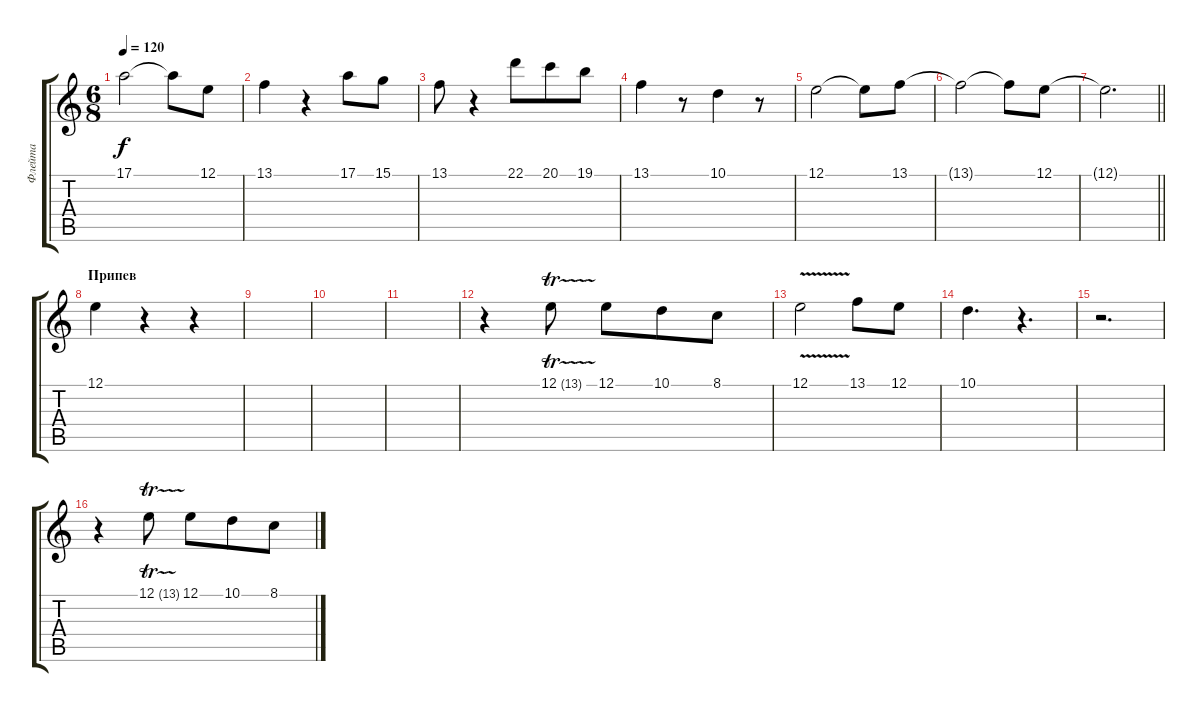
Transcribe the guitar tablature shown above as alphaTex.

\track ("Флейта" "Флейта") {instrument flute}
\staff {score tabs}
\tuning (E4 B3 G3 D3 A2 E2) {hide}
\ts (6 8)
\tempo 120
\clef g2
\ks c
17.1.2{dy f} 17.1{t}.8 12.1.8 |
13.1.4 r.4 17.1.8 15.1.8 |
13.1.8 r.4 22.1.8 20.1.8 19.1.8 |
13.1.4 r.8 10.1.4 r.8 |
12.1.2 12.1{t}.8 13.1.8 |
13.1{t}.2 13.1{t}.8 12.1.8 |
\barLineRight lightlight
12.1{t}.2{d} |
\section ("" "Припев")
12.1.4 r.4 r.4 |
|
|
|
r.4 12.1{tr (13 32)}.8 12.1.8 10.1.8 8.1.8 |
12.1{v}.2 13.1.8 12.1.8 |
10.1.4{d} r.4{d} |
r.2{d} |
r.4 12.1{tr (13 32)}.8 12.1.8 10.1.8 8.1.8
